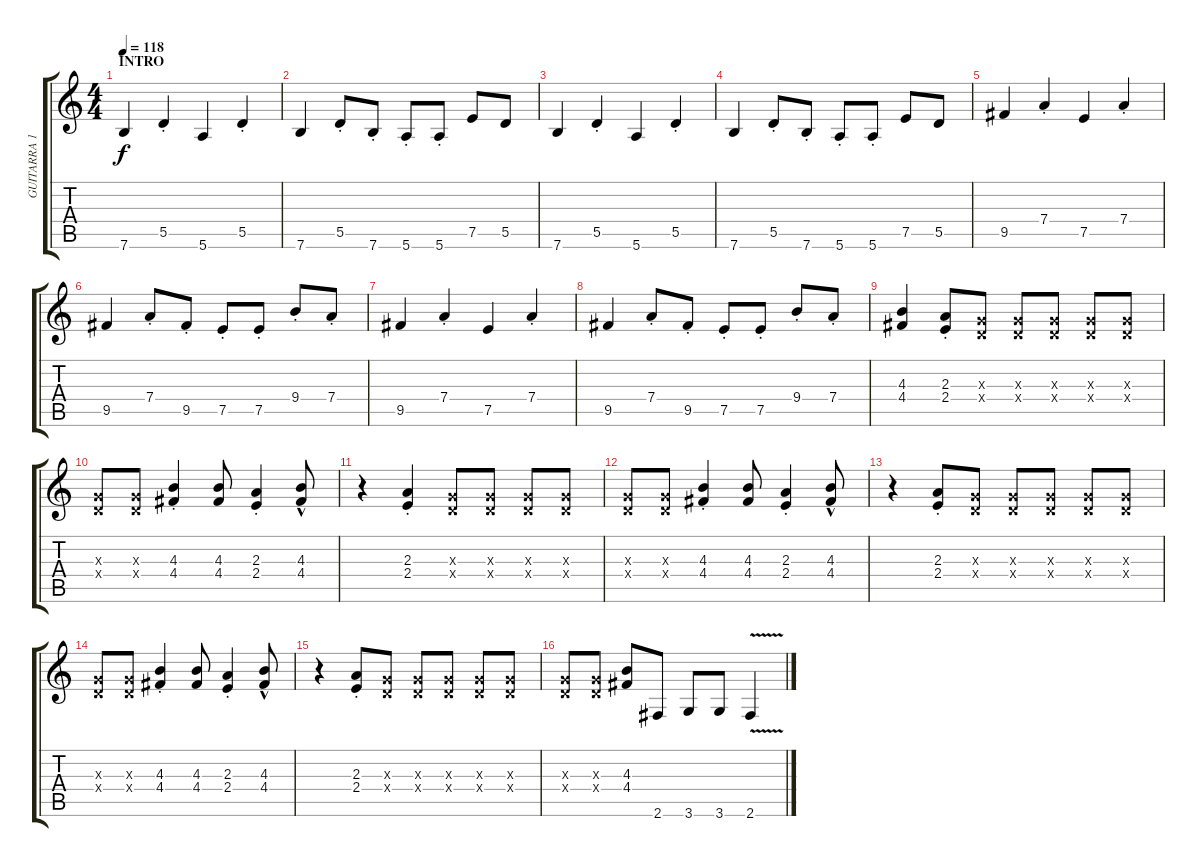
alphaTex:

\track ("GUITARRA 1" "GUITARRA 1") {instrument distortionguitar}
\staff {score tabs}
\tuning (E4 B3 G3 D3 A2 E2) {hide}
\ts (4 4)
\section ("" "INTRO")
\tempo 118
\clef g2
\ks c
7.6.4{dy f instrument distortionguitar} 5.5{st}.4 5.6.4 5.5{st}.4 |
7.6.4 5.5{st}.8 7.6{st}.8 5.6{st}.8 5.6{st}.8 7.5.8 5.5.8 |
7.6.4 5.5{st}.4 5.6.4 5.5{st}.4 |
7.6.4 5.5{st}.8 7.6{st}.8 5.6{st}.8 5.6{st}.8 7.5.8 5.5.8 |
9.5.4 7.4{st}.4 7.5.4 7.4{st}.4 |
9.5.4 7.4{st}.8 9.5{st}.8 7.5{st}.8 7.5{st}.8 9.4{st}.8 7.4{st}.8 |
9.5.4 7.4{st}.4 7.5.4 7.4{st}.4 |
9.5.4 7.4{st}.8 9.5{st}.8 7.5{st}.8 7.5{st}.8 9.4{st}.8 7.4{st}.8 |
\section ("" "")
(4.3 4.4).4 (2.3{st} 2.4{st}).8 (0.3{x} 0.4{x}).8 (0.3{x} 0.4{x}).8 (0.3{x} 0.4{x}).8 (0.3{x} 0.4{x}).8 (0.3{x} 0.4{x}).8 |
(0.3{x} 0.4{x}).8 (0.3{x} 0.4{x}).8 (4.3{st} 4.4{st}).4 (4.3 4.4).8 (2.3{st} 2.4{st}).4 (4.3 4.4{hac}).8 |
r.4 (2.3{st} 2.4{st}).4 (0.3{x} 0.4{x}).8 (0.3{x} 0.4{x}).8 (0.3{x} 0.4{x}).8 (0.3{x} 0.4{x}).8 |
(0.3{x} 0.4{x}).8 (0.3{x} 0.4{x}).8 (4.3{st} 4.4{st}).4 (4.3 4.4).8 (2.3{st} 2.4{st}).4 (4.3{hac} 4.4{hac}).8 |
r.4 (2.3{st} 2.4{st}).8 (0.3{x} 0.4{x}).8 (0.3{x} 0.4{x}).8 (0.3{x} 0.4{x}).8 (0.3{x} 0.4{x}).8 (0.3{x} 0.4{x}).8 |
(0.3{x} 0.4{x}).8 (0.3{x} 0.4{x}).8 (4.3{st} 4.4{st}).4 (4.3 4.4).8 (2.3{st} 2.4{st}).4 (4.3 4.4{hac}).8 |
r.4 (2.3{st} 2.4{st}).8 (0.3{x} 0.4{x}).8 (0.3{x} 0.4{x}).8 (0.3{x} 0.4{x}).8 (0.3{x} 0.4{x}).8 (0.3{x} 0.4{x}).8 |
(0.3{x} 0.4{x}).8 (0.3{x} 0.4{x}).8 (4.3 4.4).8 2.6.8 3.6.8 3.6.8 2.6{v}.4
